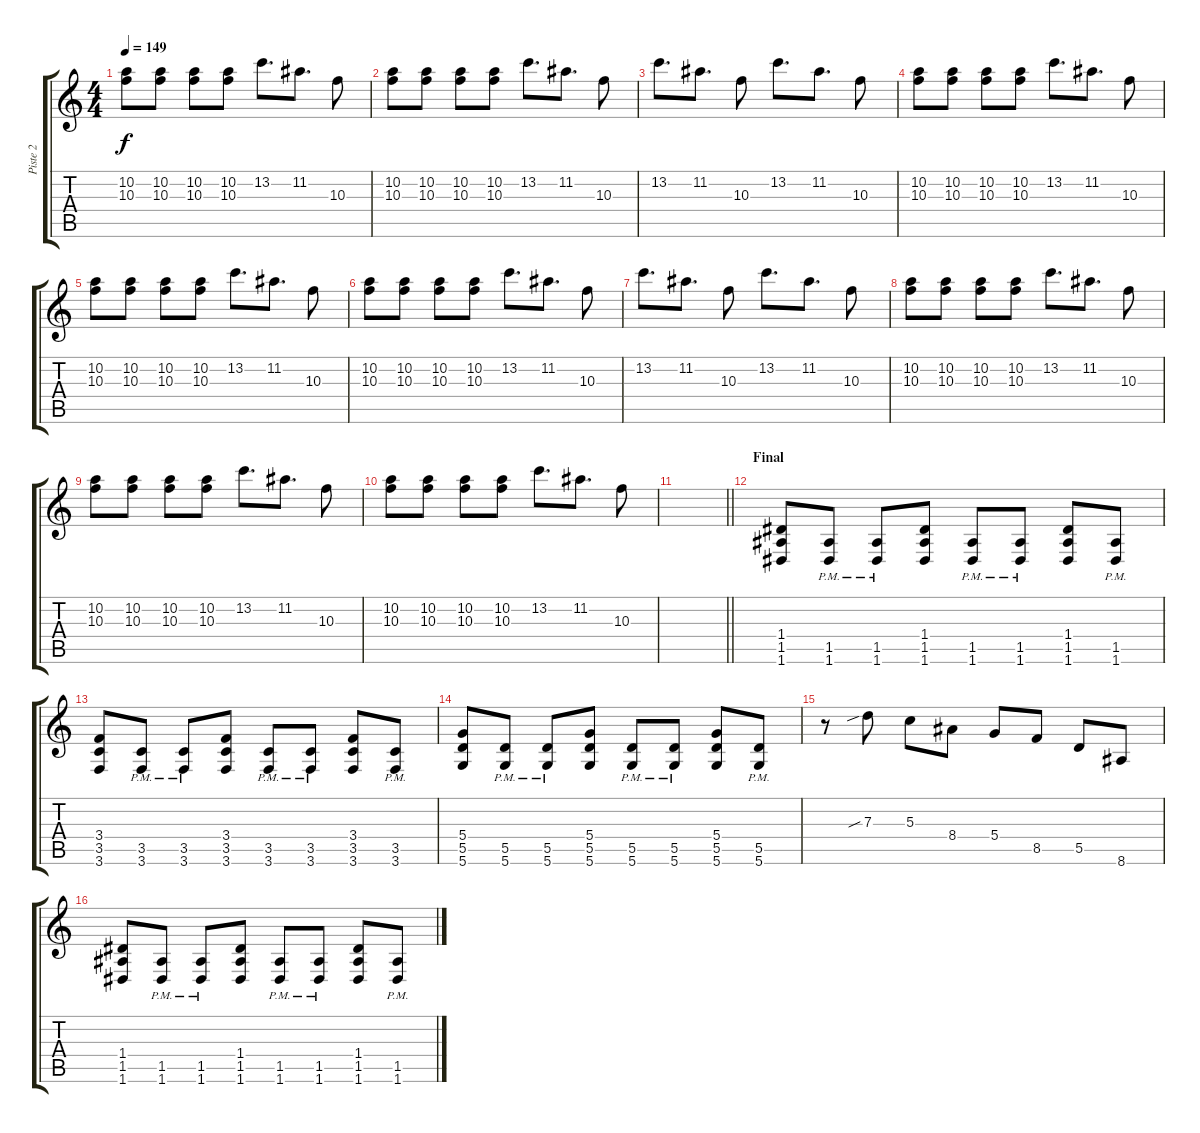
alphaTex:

\track ("Piste 2" "Piste 2") {instrument electricguitarclean}
\staff {score tabs}
\tuning (E4 B3 G3 D3 A2 D2) {hide}
\ts (4 4)
\tempo 149
\clef g2
\ks c
(10.2 10.3).8{dy f} (10.2 10.3).8 (10.2 10.3).8 (10.2 10.3).8 13.2.8{d} 11.2.8{d} 10.3.8 |
(10.2 10.3).8 (10.2 10.3).8 (10.2 10.3).8 (10.2 10.3).8 13.2.8{d} 11.2.8{d} 10.3.8 |
13.2.8{d} 11.2.8{d} 10.3.8 13.2.8{d} 11.2.8{d} 10.3.8 |
(10.2 10.3).8{volume 10 instrument distortionguitar} (10.2 10.3).8 (10.2 10.3).8 (10.2 10.3).8 13.2.8{d} 11.2.8{d} 10.3.8 |
(10.2 10.3).8 (10.2 10.3).8 (10.2 10.3).8 (10.2 10.3).8 13.2.8{d} 11.2.8{d} 10.3.8 |
(10.2 10.3).8 (10.2 10.3).8 (10.2 10.3).8 (10.2 10.3).8 13.2.8{d} 11.2.8{d} 10.3.8 |
13.2.8{d} 11.2.8{d} 10.3.8 13.2.8{d} 11.2.8{d} 10.3.8 |
(10.2 10.3).8{volume 10 instrument distortionguitar} (10.2 10.3).8 (10.2 10.3).8 (10.2 10.3).8 13.2.8{d} 11.2.8{d} 10.3.8 |
(10.2 10.3).8 (10.2 10.3).8 (10.2 10.3).8 (10.2 10.3).8 13.2.8{d} 11.2.8{d} 10.3.8 |
(10.2 10.3).8 (10.2 10.3).8 (10.2 10.3).8 (10.2 10.3).8 13.2.8{d} 11.2.8{d} 10.3.8 |
\barLineRight lightlight
|
\section ("" "Final")
(1.4 1.5 1.6).8 (1.5{pm} 1.6{pm}).8 (1.5{pm} 1.6{pm}).8 (1.4 1.5 1.6).8 (1.5{pm} 1.6{pm}).8 (1.5{pm} 1.6{pm}).8 (1.4 1.5 1.6).8 (1.5{pm} 1.6{pm}).8 |
(3.4 3.5 3.6).8 (3.5{pm} 3.6{pm}).8 (3.5{pm} 3.6{pm}).8 (3.4 3.5 3.6).8 (3.5{pm} 3.6{pm}).8 (3.5{pm} 3.6{pm}).8 (3.4 3.5 3.6).8 (3.5{pm} 3.6{pm}).8 |
(5.4 5.5 5.6).8 (5.5{pm} 5.6{pm}).8 (5.5{pm} 5.6{pm}).8 (5.4 5.5 5.6).8 (5.5{pm} 5.6{pm}).8 (5.5{pm} 5.6{pm}).8 (5.4 5.5 5.6).8 (5.5{pm} 5.6{pm}).8 |
r.8 7.3{sib}.8 5.3.8 8.4.8 5.4.8 8.5.8 5.5.8 8.6.8 |
(1.4 1.5 1.6).8 (1.5{pm} 1.6{pm}).8 (1.5{pm} 1.6{pm}).8 (1.4 1.5 1.6).8 (1.5{pm} 1.6{pm}).8 (1.5{pm} 1.6{pm}).8 (1.4 1.5 1.6).8 (1.5{pm} 1.6{pm}).8
